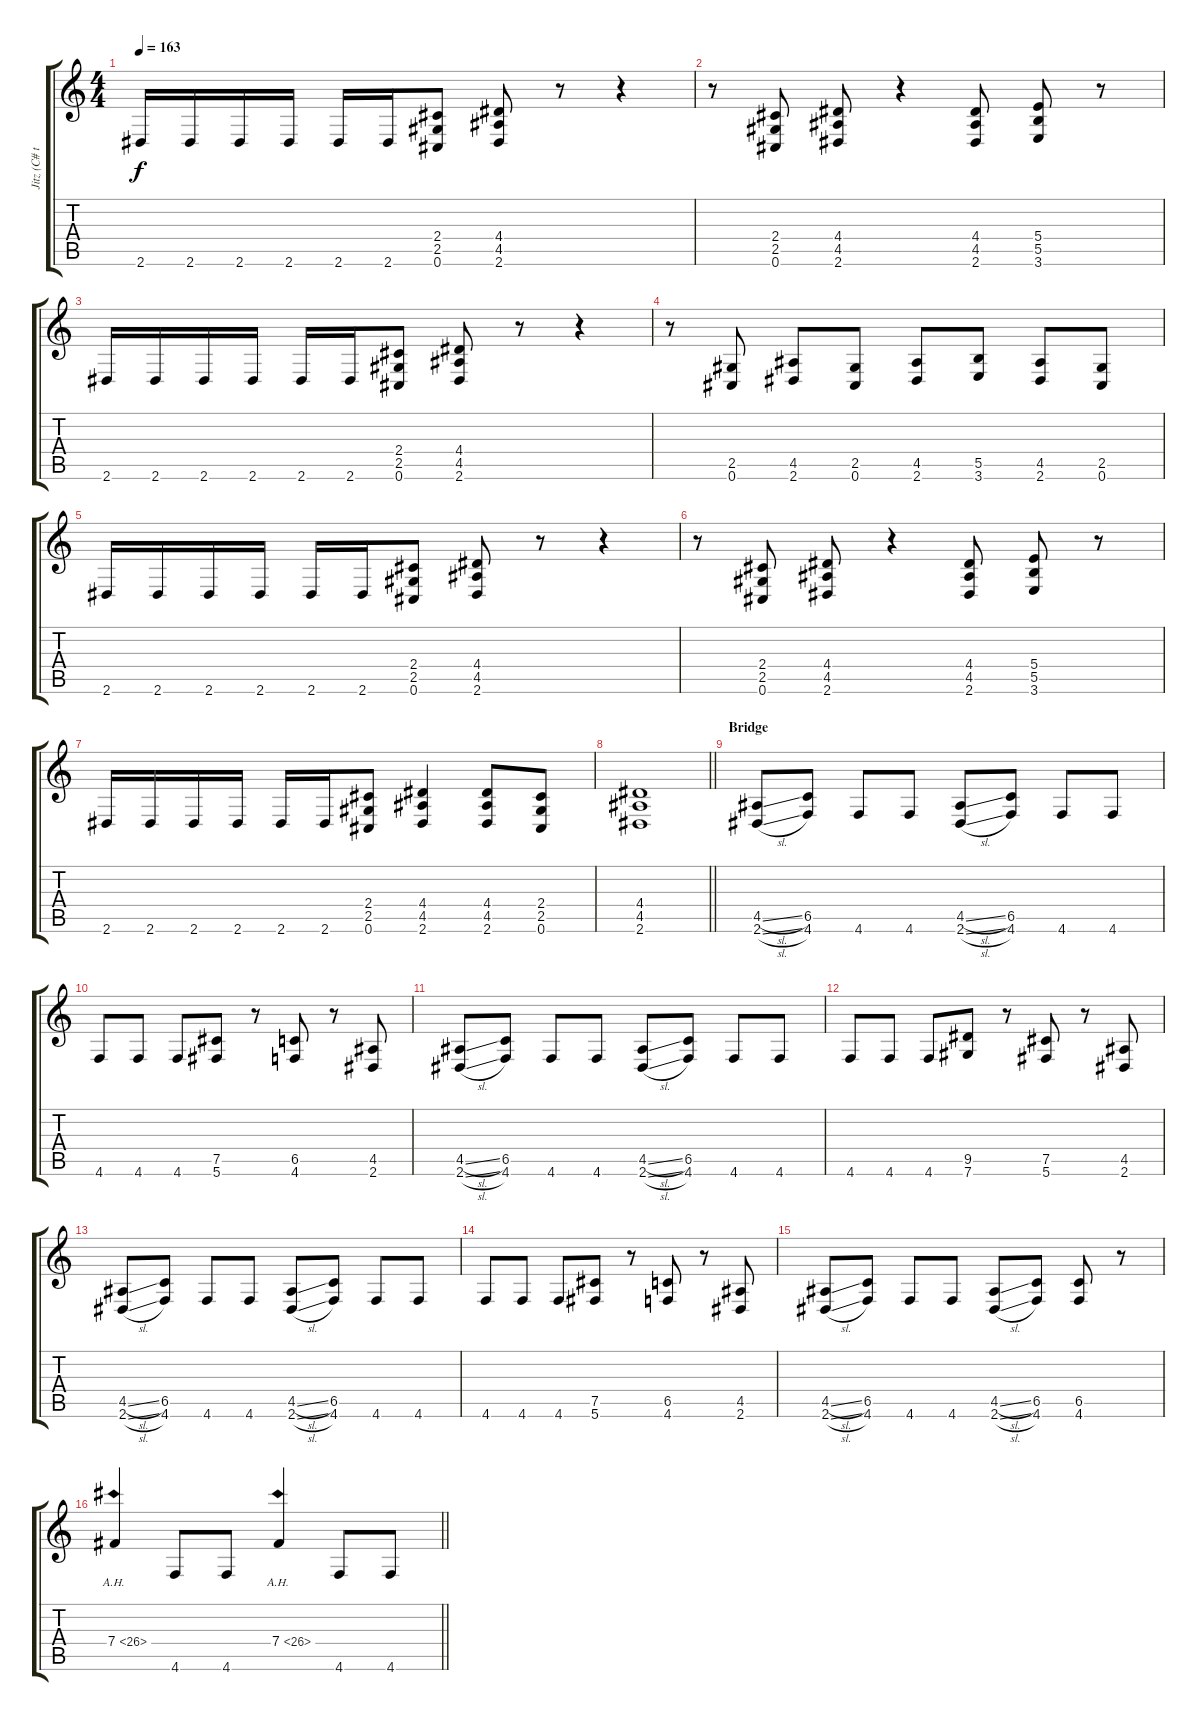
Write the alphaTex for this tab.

\track ("Jitz (C# tuning - C#-F#-B-E-G#-C#)" "Jitz (C# t") {instrument distortionguitar}
\staff {score tabs}
\tuning (Db4 Ab3 E3 B2 Gb2 Db2) {hide}
\ts (4 4)
\tempo 163
\clef g2
\ks c
2.6.16{dy f} 2.6.16 2.6.16 2.6.16 2.6.16 2.6.16 (2.4 2.5 0.6).8 (4.4 4.5 2.6).8 r.8 r.4 |
r.8 (2.4 2.5 0.6).8 (4.4 4.5 2.6).8 r.4 (4.4 4.5 2.6).8 (5.4 5.5 3.6).8 r.8 |
2.6.16 2.6.16 2.6.16 2.6.16 2.6.16 2.6.16 (2.4 2.5 0.6).8 (4.4 4.5 2.6).8 r.8 r.4 |
r.8 (2.5 0.6).8 (4.5 2.6).8 (2.5 0.6).8 (4.5 2.6).8 (5.5 3.6).8 (4.5 2.6).8 (2.5 0.6).8 |
2.6.16 2.6.16 2.6.16 2.6.16 2.6.16 2.6.16 (2.4 2.5 0.6).8 (4.4 4.5 2.6).8 r.8 r.4 |
r.8 (2.4 2.5 0.6).8 (4.4 4.5 2.6).8 r.4 (4.4 4.5 2.6).8 (5.4 5.5 3.6).8 r.8 |
2.6.16 2.6.16 2.6.16 2.6.16 2.6.16 2.6.16 (2.4 2.5 0.6).8 (4.4 4.5 2.6).4 (4.4 4.5 2.6).8 (2.4 2.5 0.6).8 |
\barLineRight lightlight
(4.4 4.5 2.6).1 |
\section ("" "Bridge")
(4.5{sl} 2.6{sl}).8 (6.5 4.6).8 4.6.8 4.6.8 (4.5{sl} 2.6{sl}).8 (6.5 4.6).8 4.6.8 4.6.8 |
4.6.8 4.6.8 4.6.8 (7.5 5.6).8 r.8 (6.5 4.6).8 r.8 (4.5 2.6).8 |
(4.5{sl} 2.6{sl}).8 (6.5 4.6).8 4.6.8 4.6.8 (4.5{sl} 2.6{sl}).8 (6.5 4.6).8 4.6.8 4.6.8 |
4.6.8 4.6.8 4.6.8 (9.5 7.6).8 r.8 (7.5 5.6).8 r.8 (4.5 2.6).8 |
(4.5{sl} 2.6{sl}).8 (6.5 4.6).8 4.6.8 4.6.8 (4.5{sl} 2.6{sl}).8 (6.5 4.6).8 4.6.8 4.6.8 |
4.6.8 4.6.8 4.6.8 (7.5 5.6).8 r.8 (6.5 4.6).8 r.8 (4.5 2.6).8 |
(4.5{sl} 2.6{sl}).8 (6.5 4.6).8 4.6.8 4.6.8 (4.5{sl} 2.6{sl}).8 (6.5 4.6).8 (6.5 4.6).8 r.8 |
\barLineRight lightlight
7.4{ah 19}.4 4.6.8 4.6.8 7.4{ah 19}.4 4.6.8 4.6.8
